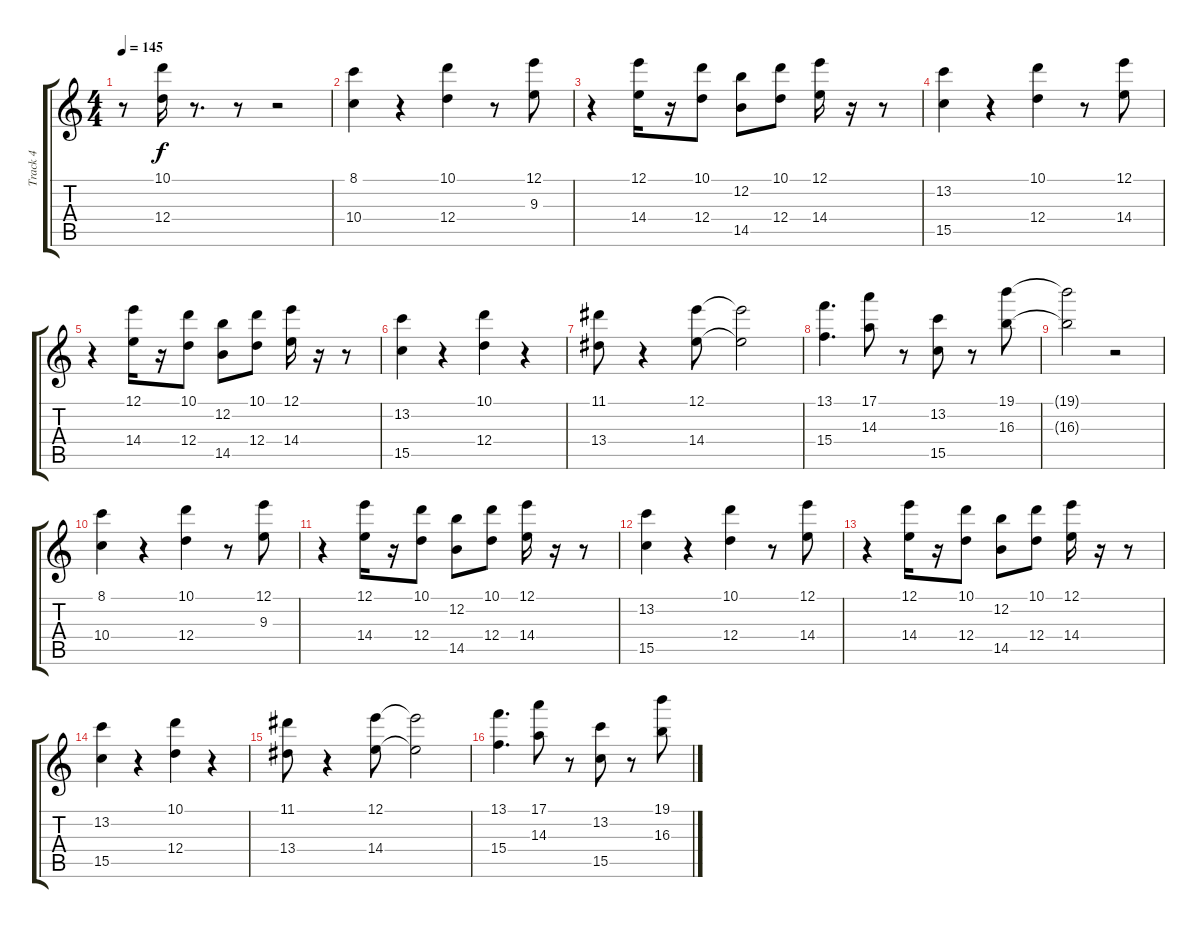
\track ("Track 4" "Track 4") {instrument brasssection}
\staff {score tabs}
\tuning (E5 B4 G4 D4 A3 E3) {hide}
\ts (4 4)
\tempo 145
\clef g2
\ks c
r.8{dy f} (10.1 12.4).16 r.8{d} r.8 r.2 |
(8.1 10.4).4 r.4 (10.1 12.4).4 r.8 (12.1 9.3).8 |
r.4 (12.1 14.4).16 r.16 (10.1 12.4).8 (12.2 14.5).8 (10.1 12.4).8 (12.1 14.4).16 r.16 r.8 |
(13.2 15.5).4 r.4 (10.1 12.4).4 r.8 (12.1 14.4).8 |
r.4 (12.1 14.4).16 r.16 (10.1 12.4).8 (12.2 14.5).8 (10.1 12.4).8 (12.1 14.4).16 r.16 r.8 |
(13.2 15.5).4 r.4 (10.1 12.4).4 r.4 |
(11.1 13.4).8 r.4 (12.1 14.4).8 (12.1{t} 14.4{t}).2 |
(13.1 15.4).4{d} (17.1 14.3).8 r.8 (13.2 15.5).8 r.8 (19.1 16.3).8 |
(19.1{t} 16.3{t}).2 r.2 |
(8.1 10.4).4 r.4 (10.1 12.4).4 r.8 (12.1 9.3).8 |
r.4 (12.1 14.4).16 r.16 (10.1 12.4).8 (12.2 14.5).8 (10.1 12.4).8 (12.1 14.4).16 r.16 r.8 |
(13.2 15.5).4 r.4 (10.1 12.4).4 r.8 (12.1 14.4).8 |
r.4 (12.1 14.4).16 r.16 (10.1 12.4).8 (12.2 14.5).8 (10.1 12.4).8 (12.1 14.4).16 r.16 r.8 |
(13.2 15.5).4 r.4 (10.1 12.4).4 r.4 |
(11.1 13.4).8 r.4 (12.1 14.4).8 (12.1{t} 14.4{t}).2 |
(13.1 15.4).4{d} (17.1 14.3).8 r.8 (13.2 15.5).8 r.8 (19.1 16.3).8
